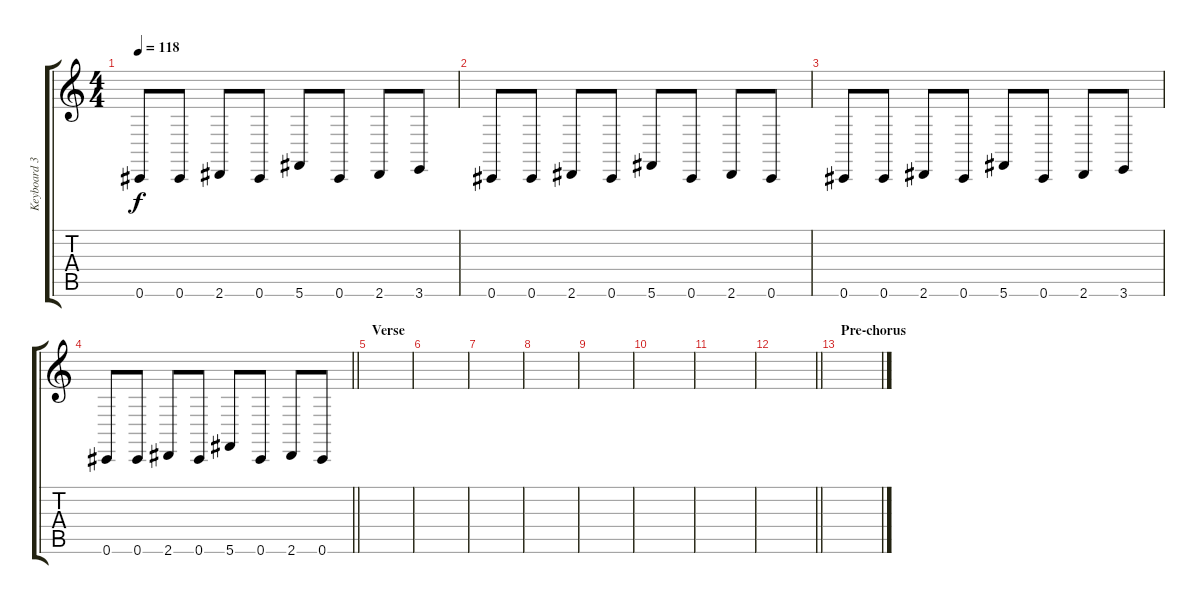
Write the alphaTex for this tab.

\track ("Keyboard 3" "Keyboard 3") {instrument lead1square}
\staff {score tabs}
\tuning (Eb4 Bb3 Gb3 Db3 Ab2 Db2) {hide}
\ts (4 4)
\tempo 118
\clef g2
\ks c
0.6.8{dy f volume 10 instrument lead2sawtooth} 0.6.8 2.6.8 0.6.8 5.6.8 0.6.8 2.6.8 3.6.8 |
0.6.8 0.6.8 2.6.8 0.6.8 5.6.8 0.6.8 2.6.8 0.6.8 |
0.6.8 0.6.8 2.6.8 0.6.8 5.6.8 0.6.8 2.6.8 3.6.8 |
\barLineRight lightlight
0.6.8 0.6.8 2.6.8 0.6.8 5.6.8 0.6.8 2.6.8 0.6.8 |
\section ("" "Verse")
|
|
|
|
|
|
|
\barLineRight lightlight
|
\section ("" "Pre-chorus")
